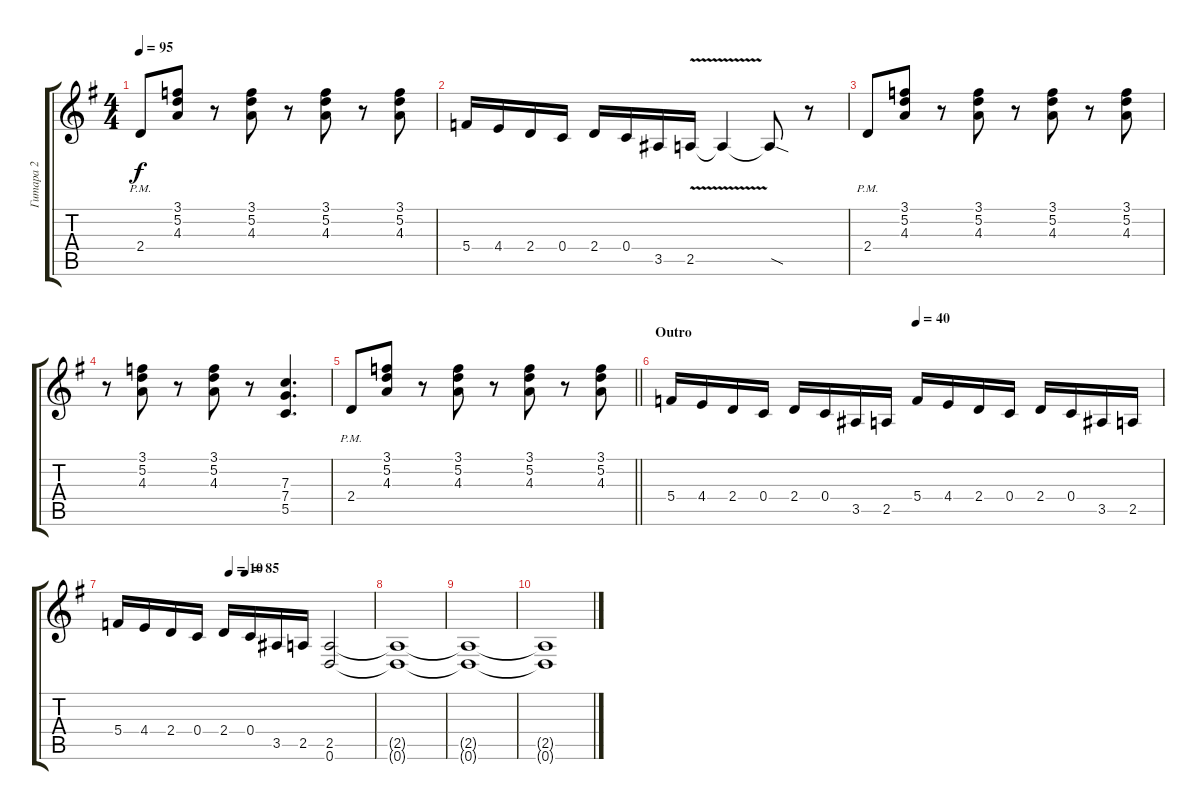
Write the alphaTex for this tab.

\track ("Гитара 2" "Гитара 2") {instrument distortionguitar}
\staff {score tabs}
\tuning (D4 A3 F3 C3 G2 D2) {hide}
\ts (4 4)
\tempo 95
\clef g2
\ks eminor
2.4{pm}.8{dy f} (3.1 5.2 4.3).8 r.8 (3.1 5.2 4.3).8 r.8 (3.1 5.2 4.3).8 r.8 (3.1 5.2 4.3).8 |
5.4.16 4.4.16 2.4.16 0.4.16 2.4.16 0.4.16 3.5.16 2.5{v}.16 2.5{t}.4 2.5{sod t}.8 r.8 |
2.4{pm}.8 (3.1 5.2 4.3).8 r.8 (3.1 5.2 4.3).8 r.8 (3.1 5.2 4.3).8 r.8 (3.1 5.2 4.3).8 |
r.8 (3.1 5.2 4.3).8 r.8 (3.1 5.2 4.3).8 r.8 (7.3 7.4 5.5).4{d} |
\barLineRight lightlight
2.4{pm}.8 (3.1 5.2 4.3).8 r.8 (3.1 5.2 4.3).8 r.8 (3.1 5.2 4.3).8 r.8 (3.1 5.2 4.3).8 |
\section ("" "Outro")
\tempo (40 0.5)
5.4.16 4.4.16 2.4.16 0.4.16 2.4.16 0.4.16 3.5.16 2.5.16 5.4.16 4.4.16 2.4.16 0.4.16 2.4.16 0.4.16 3.5.16 2.5.16 |
\tempo (10 0.4375)
\tempo (85 0.5)
5.4.16 4.4.16 2.4.16 0.4.16 2.4.16 0.4.16 3.5.16 2.5.16 (2.5 0.6).2 |
(2.5{t} 0.6{t}).1 |
(2.5{t} 0.6{t}).1 |
(2.5{t} 0.6{t}).1
